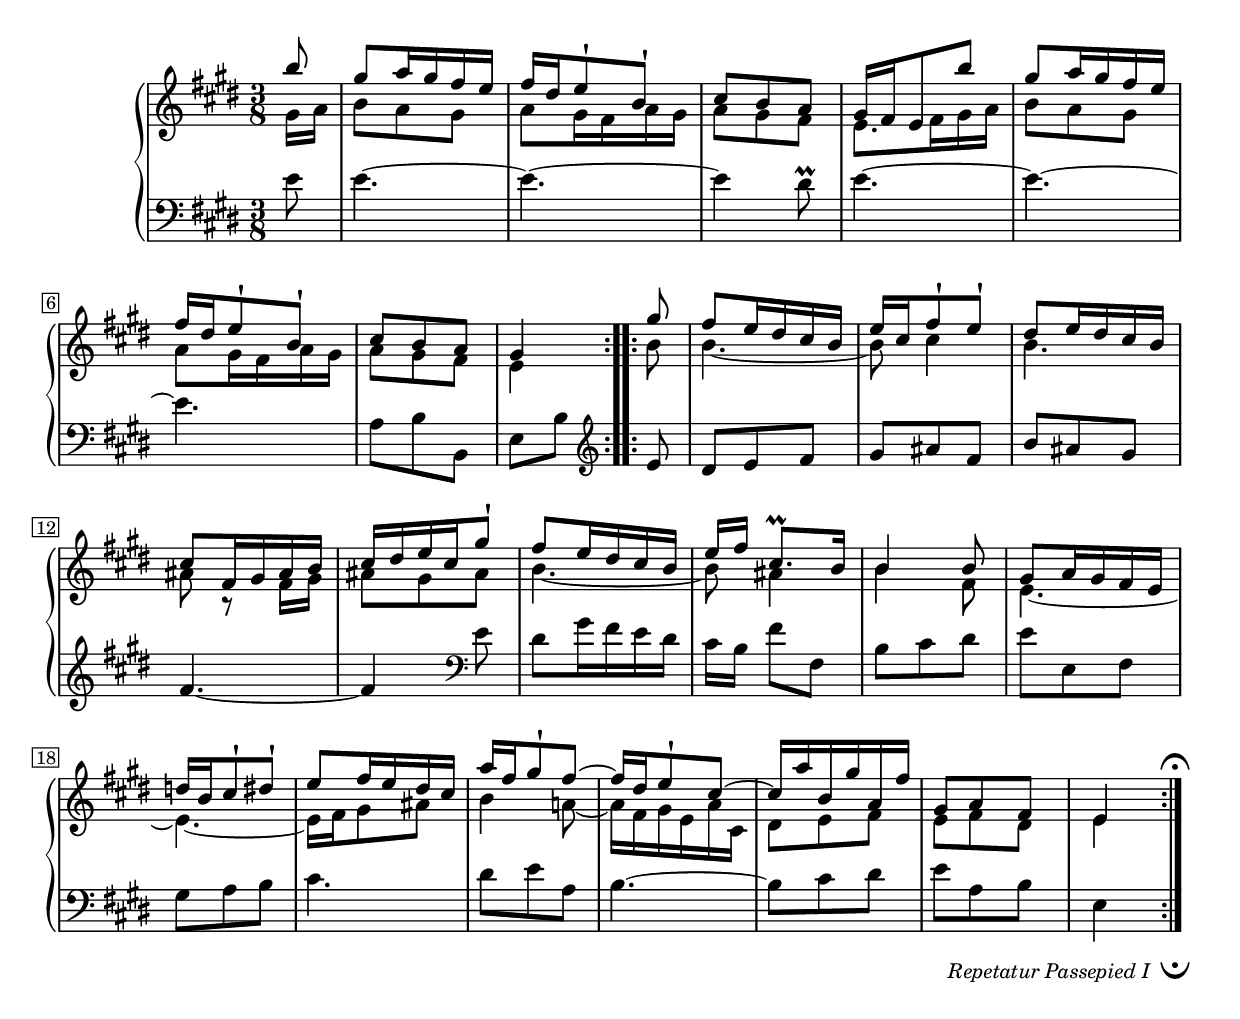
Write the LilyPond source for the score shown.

Global = {
  \key e \major
  \time 3/8
  \include "../../global.ly"
}

Soprano = \context Voice = "one" \relative c'' {
  \voiceOne
  \stemUp\tieUp
  \override MultiMeasureRest.staff-position = #0
  \override Rest.staff-position = #0
  \label #'SuiteVPassepiedII
  \repeat volta 2 {
  \partial 8 b'8
  %1
  | gis8 a16 gis fis e
  | fis dis e8^! b^!
  | cis b a
  | gis16 fis e8 b''
  %5
  | gis8 a16 gis fis e
  | fis dis e8^! b^!
  | cis b a
  | gis4
  }
  %\break
  \repeat volta 2 {
  \partial 8 gis'8
  | fis e16 dis cis b
  %10
  | e cis fis8^! e^!
  | dis e16 dis cis b
  | cis8 fis,16 gis ais b
  | cis dis e cis gis'8^!
  | fis e16 dis cis b
  %15
  | e[ fis] cis8.\prall b16
  | b4 b8
  | gis8 a16 gis fis e
  | d' b cis8^! dis^!
  | e fis16 e dis cis
  %20
  | a'16 fis gis8^! fis~
  | fis16 dis e8^! cis~
  | cis16 a' b, gis' a, fis'
  | gis,8 a fis
  | e4
    \override Score.TextMark.self-alignment-X = #CENTER
    \textEndMark \markup { \musicglyph "scripts.ufermata" }
  }
}

Alto = \context Voice = "two" \relative c'' {
  \voiceTwo
  \stemDown\tieDown
  \override Rest.staff-position = #0
  \partial 8 gis16 a
  %1
  | b8 a gis
  | a gis16 fis a gis
  | a8 gis fis
  | e8. fis16 gis a
  %5
  | b8 a gis
  | a gis16 fis a gis
  | a8 gis fis
  | e4
  \partial 8 b'8
  | b4.~
  %10
  | b8 cis4
  | b4.
  | ais8 b,8\rest fis'16 gis
  | ais8 gis ais
  | b4.~
  %15
  | b8 ais4
  | b4 fis8
  | e4.~
  | e~
  | e16 fis gis8 ais
  %20
  | b4 a8~
  | a16 fis gis e a cis,
  | dis8 e fis
  | e fis dis
  | e4
}

Bass = \context Voice = "four" \relative c' {
  \voiceFour
  \stemNeutral\tieNeutral
  \override MultiMeasureRest.staff-position = #0
  \override Rest.staff-position = #0
  \override Script.direction = #UP
  \repeat volta 2 {
  \partial 8 e8
  %1
  | e4.~
  | e~
  | e4 dis8\prall
  | e4.~
  %5
  | e~
  | e
  | a,8 b b,
  | e[ b']
  }
  \repeat volta 2 {
  \partial 8 { \clef treble e8 }
  | dis e fis
  %10
  | gis ais fis
  | b ais gis
  | fis4.~
  | fis4 \clef bass e8
  | dis gis16 fis e dis
  %15
  | cis[ b] fis'8 fis,
  | b8 cis dis
  | e e, fis
  | gis a b
  | cis4.
  %20
  | dis8 e a,
  | b4.~
  | b8 cis dis
  | e
    \once\override Staff.TextScript.extra-offset = #'(-3 . -2)
    a,_\markup { \hspace #1 "Repetatur Passepied I" } b
  | e,4
    \tweak direction #DOWN
    \textEndMark \markup { \musicglyph "scripts.dfermata" }
  }
}

\score {
  \new PianoStaff
  <<
    \accidentalStyle Score.piano
    \context Staff = "upper" <<
      \set Staff.midiInstrument = #"acoustic grand"
      \Global
      \clef treble
      \Soprano
      \Alto
    >>
    \context Staff = "lower" <<
      \set Staff.midiInstrument = #"acoustic grand"
      \Global
      \clef bass
      \Bass
    >>
  >>
  \header {
    composer = ##f % "Johann Sebastian Bach"
    opus = ##f % "BWV 810"
    title = \markup { "Passepied II" }
    subtitle = ##f
  }
  \layout {
    \context {
      \PianoStaff
      \override Parentheses.font-size = #-2
      \override TextScript.font-shape = #'italic
      \override TextScript.font-size = #-1
    }
  }
  \midi {
    \tempo 4 = 100
  }
}
